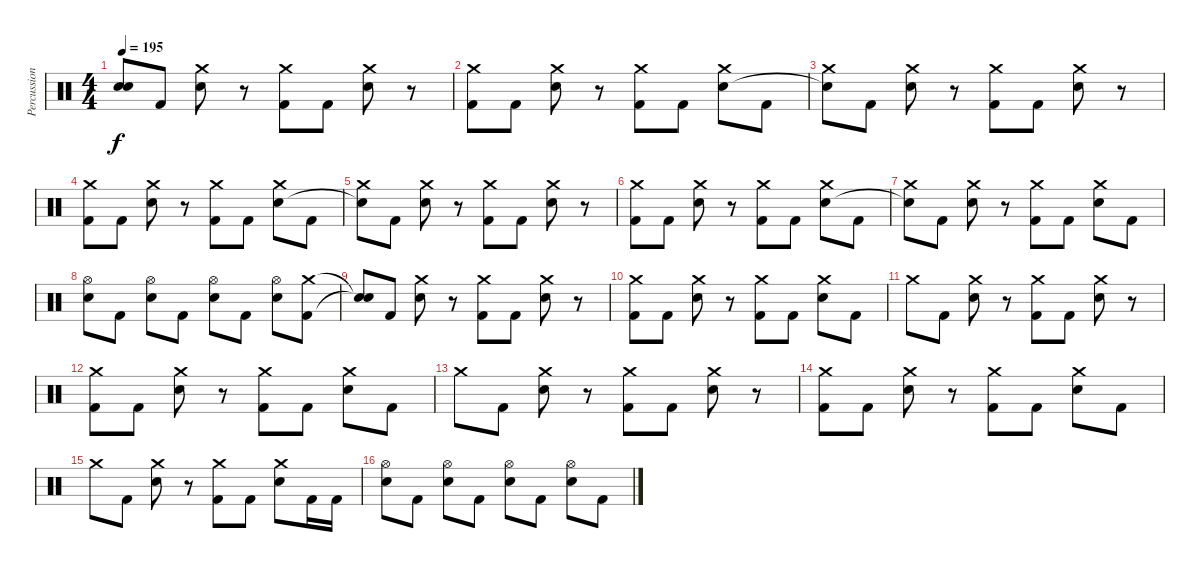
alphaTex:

\track ("Percussion" "Percussion") {instrument percussion}
\staff {score}
\articulation defaults
\ts (4 4)
\tempo 195
\clef neutral
\ks c
("Snare (hit)"{t} "Snare (hit)"{t}).8{dy f} "Kick (hit) 2".8 ("Crash medium (hit)" "Snare (hit) 2").8 r.8 ("Crash medium (hit)" "Kick (hit) 2").8 "Kick (hit) 2".8 ("Crash medium (hit)" "Snare (hit) 2").8 r.8 |
("Crash medium (hit)" "Kick (hit) 2").8 "Kick (hit) 2".8 ("Crash medium (hit)" "Snare (hit) 2").8 r.8 ("Crash medium (hit)" "Kick (hit) 2").8 "Kick (hit) 2".8 ("Crash medium (hit)" "Snare (hit) 2").8 "Kick (hit) 2".8 |
("Crash medium (hit)" "Snare (hit)"{t}).8 "Kick (hit) 2".8 ("Crash medium (hit)" "Snare (hit) 2").8 r.8 ("Crash medium (hit)" "Kick (hit) 2").8 "Kick (hit) 2".8 ("Crash medium (hit)" "Snare (hit) 2").8 r.8 |
("Crash medium (hit)" "Kick (hit) 2").8 "Kick (hit) 2".8 ("Crash medium (hit)" "Snare (hit) 2").8 r.8 ("Crash medium (hit)" "Kick (hit) 2").8 "Kick (hit) 2".8 ("Crash medium (hit)" "Snare (hit) 2").8 "Kick (hit) 2".8 |
("Crash medium (hit)" "Snare (hit)"{t}).8 "Kick (hit) 2".8 ("Crash medium (hit)" "Snare (hit) 2").8 r.8 ("Crash medium (hit)" "Kick (hit) 2").8 "Kick (hit) 2".8 ("Crash medium (hit)" "Snare (hit) 2").8 r.8 |
("Crash medium (hit)" "Kick (hit) 2").8 "Kick (hit) 2".8 ("Crash medium (hit)" "Snare (hit) 2").8 r.8 ("Crash medium (hit)" "Kick (hit) 2").8 "Kick (hit) 2".8 ("Crash medium (hit)" "Snare (hit) 2").8 "Kick (hit) 2".8 |
("Crash medium (hit)" "Snare (hit)"{t}).8 "Kick (hit) 2".8 ("Crash medium (hit)" "Snare (hit) 2").8 r.8 ("Crash medium (hit)" "Kick (hit) 2").8 "Kick (hit) 2".8 ("Crash medium (hit)" "Snare (hit) 2").8 "Kick (hit) 2".8 |
("Hi-Hat (open)" "Snare (hit) 2").8 "Kick (hit) 2".8 ("Hi-Hat (open)" "Snare (hit) 2").8 "Kick (hit) 2".8 ("Hi-Hat (open)" "Snare (hit) 2").8 "Kick (hit) 2".8 ("Hi-Hat (open)" "Snare (hit) 2").8 ("Crash medium (hit)" "Kick (hit) 2").8 |
("Snare (hit)"{t} "Snare (hit)"{t}).8 "Kick (hit) 2".8 ("Crash medium (hit)" "Snare (hit) 2").8 r.8 ("Crash medium (hit)" "Kick (hit) 2").8 "Kick (hit) 2".8 ("Crash medium (hit)" "Snare (hit) 2").8 r.8 |
("Crash medium (hit)" "Kick (hit) 2").8 "Kick (hit) 2".8 ("Crash medium (hit)" "Snare (hit) 2").8 r.8 ("Crash medium (hit)" "Kick (hit) 2").8 "Kick (hit) 2".8 ("Crash medium (hit)" "Snare (hit) 2").8 "Kick (hit) 2".8 |
"Crash medium (hit)".8 "Kick (hit) 2".8 ("Crash medium (hit)" "Snare (hit) 2").8 r.8 ("Crash medium (hit)" "Kick (hit) 2").8 "Kick (hit) 2".8 ("Crash medium (hit)" "Snare (hit) 2").8 r.8 |
("Crash medium (hit)" "Kick (hit) 2").8 "Kick (hit) 2".8 ("Crash medium (hit)" "Snare (hit) 2").8 r.8 ("Crash medium (hit)" "Kick (hit) 2").8 "Kick (hit) 2".8 ("Crash medium (hit)" "Snare (hit) 2").8 "Kick (hit) 2".8 |
"Crash medium (hit)".8 "Kick (hit) 2".8 ("Crash medium (hit)" "Snare (hit) 2").8 r.8 ("Crash medium (hit)" "Kick (hit) 2").8 "Kick (hit) 2".8 ("Crash medium (hit)" "Snare (hit) 2").8 r.8 |
("Crash medium (hit)" "Kick (hit) 2").8 "Kick (hit) 2".8 ("Crash medium (hit)" "Snare (hit) 2").8 r.8 ("Crash medium (hit)" "Kick (hit) 2").8 "Kick (hit) 2".8 ("Crash medium (hit)" "Snare (hit) 2").8 "Kick (hit) 2".8 |
"Crash medium (hit)".8 "Kick (hit) 2".8 ("Crash medium (hit)" "Snare (hit) 2").8 r.8 ("Crash medium (hit)" "Kick (hit) 2").8 "Kick (hit) 2".8 ("Crash medium (hit)" "Snare (hit) 2").8 "Kick (hit) 2".16 "Kick (hit) 2".16 |
("Hi-Hat (open)" "Snare (hit) 2").8 "Kick (hit) 2".8 ("Hi-Hat (open)" "Snare (hit) 2").8 "Kick (hit) 2".8 ("Hi-Hat (open)" "Snare (hit) 2").8 "Kick (hit) 2".8 ("Hi-Hat (open)" "Snare (hit) 2").8 "Kick (hit) 2".8
